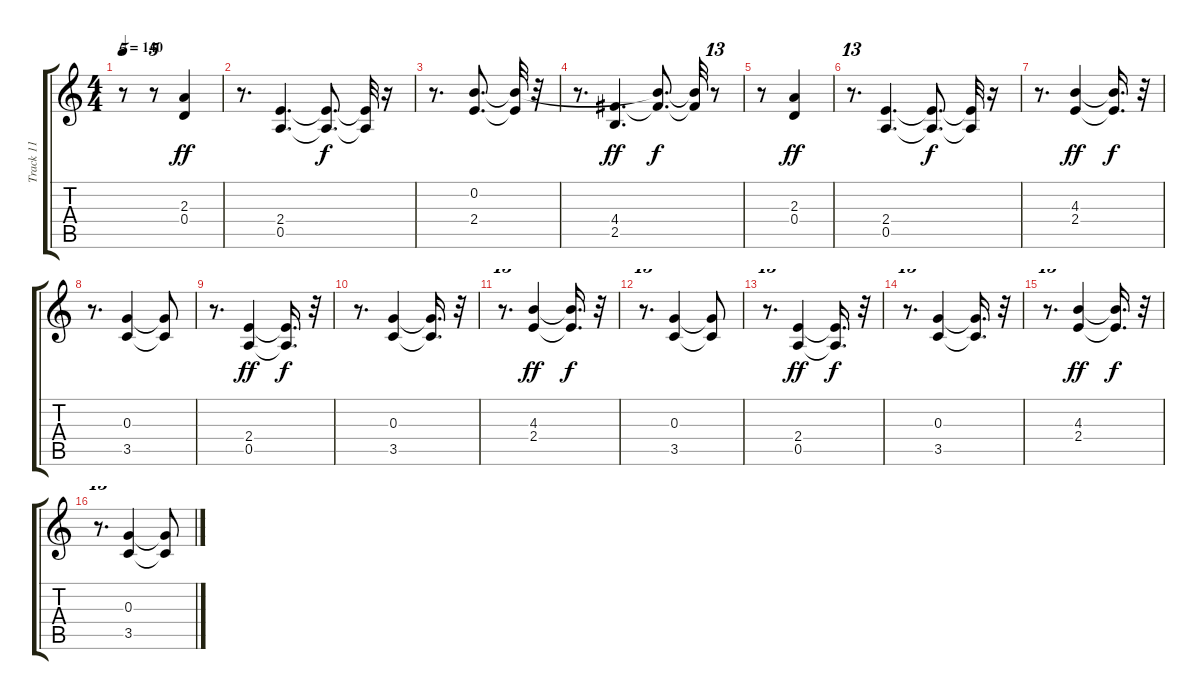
\track ("Track 11" "Track 11") {instrument acousticguitarsteel}
\staff {score tabs}
\tuning (E4 B3 G3 D3 A2 E2) {hide}
\ts (4 4)
\tempo 140
\clef g2
\ks c
r.8{tu (5 4) dy f} r.8{tu (5 4)} (2.3 0.4).4{dy ff} |
r.8{d} (2.4 0.5).4{d} (2.4{t} 0.5{t}).8{d dy f} (2.4{t} 0.5{t}).32 r.16 |
r.8{d} (0.2 2.4).8{d} (0.2{t} 2.4{t}).32 r.32 |
r.8{d} (4.4 2.5).4{d dy ff} (0.2{t} 4.4{t}).8{d dy f} (0.2{t} 4.4{t}).32 r.8{tu (13 8)} |
r.8 (2.3 0.4).4{dy ff} |
r.8{d tu (13 8)} (2.4 0.5).4{d} (2.4{t} 0.5{t}).8{d dy f} (2.4{t} 0.5{t}).32 r.16 |
r.8{d} (4.3 2.4).4{dy ff} (4.3{t} 2.4{t}).16{d dy f} r.32 |
r.8{d} (0.3 3.5).4 (0.3{t} 3.5{t}).8 |
r.8{d} (2.4 0.5).4{dy ff} (2.4{t} 0.5{t}).16{d dy f} r.32 |
r.8{d} (0.3 3.5).4 (0.3{t} 3.5{t}).16{d} r.32 |
r.8{d tu (13 8)} (4.3 2.4).4{dy ff} (4.3{t} 2.4{t}).16{d dy f} r.32 |
r.8{d tu (13 8)} (0.3 3.5).4 (0.3{t} 3.5{t}).8 |
r.8{d tu (13 8)} (2.4 0.5).4{dy ff} (2.4{t} 0.5{t}).16{d dy f} r.32 |
r.8{d tu (13 8)} (0.3 3.5).4 (0.3{t} 3.5{t}).16{d} r.32 |
r.8{d tu (13 8)} (4.3 2.4).4{dy ff} (4.3{t} 2.4{t}).16{d dy f} r.32 |
r.8{d tu (13 8)} (0.3 3.5).4 (0.3{t} 3.5{t}).8
